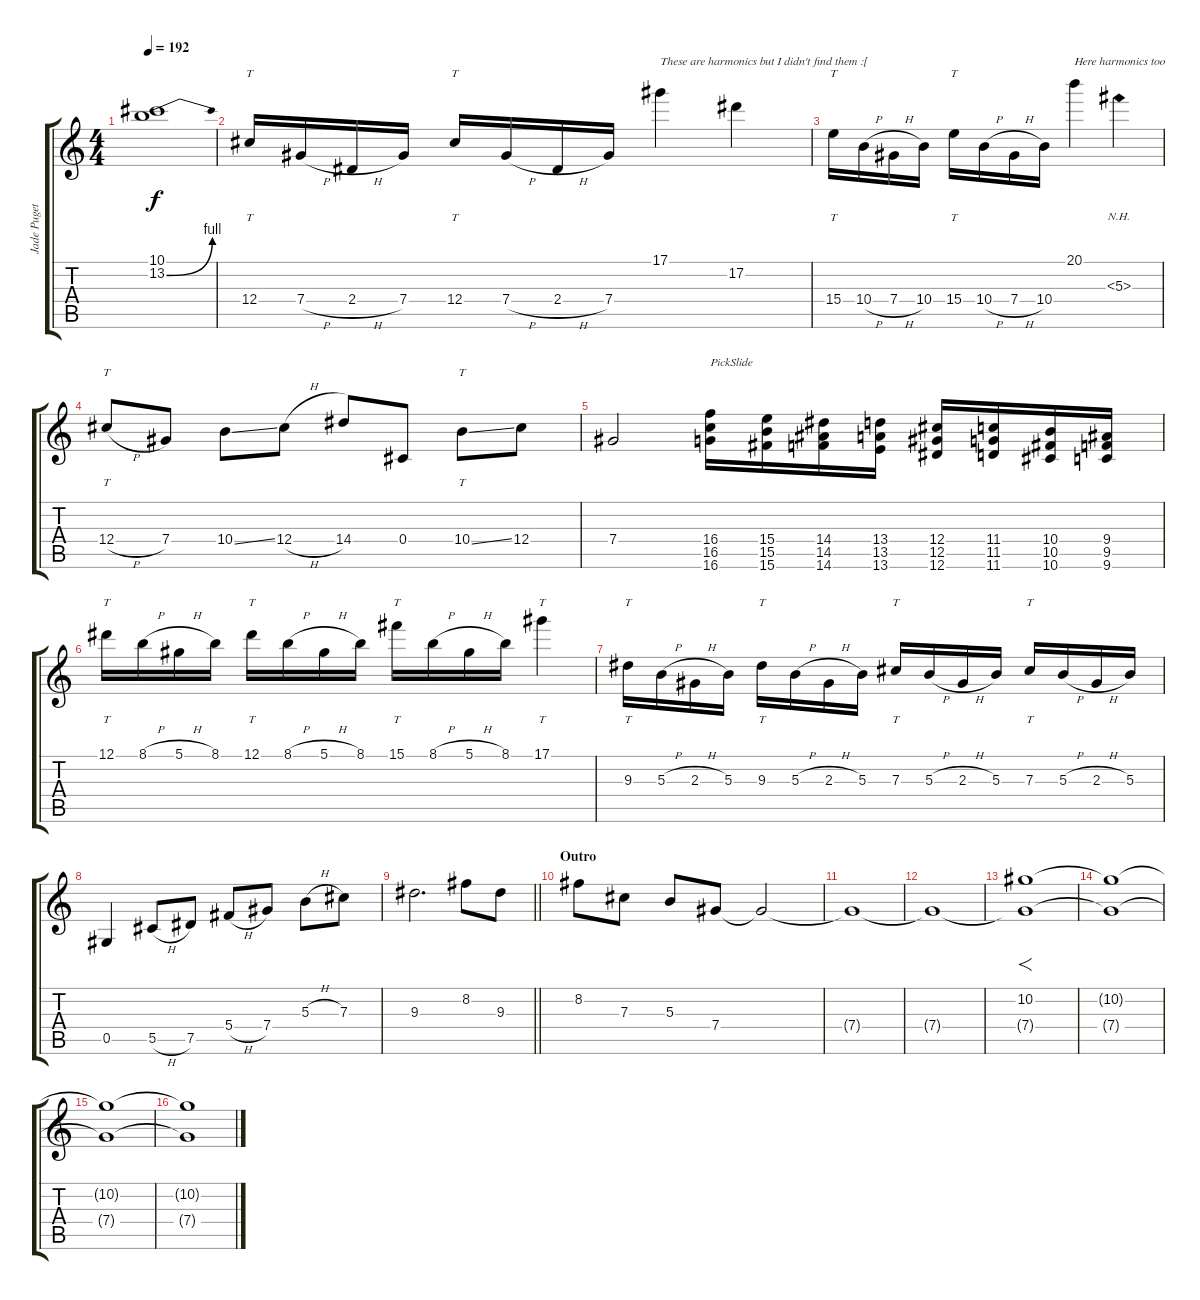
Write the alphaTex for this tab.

\track ("Jade Puget" "Jade Puget") {instrument distortionguitar}
\staff {score tabs}
\tuning (Eb4 Bb3 Gb3 Db3 Ab2 Eb2) {hide}
\ts (4 4)
\tempo 192
\clef g2
\ks c
(10.1 13.2{be (bend 0 0 60 4)}).1{dy f} |
12.4.16{tt} 7.4{h}.16 2.4{h}.16 7.4.16 12.4.16{tt} 7.4{h}.16 2.4{h}.16 7.4.16 17.1.4{txt "These are harmonics but I didn't find them :["} 17.2.4 |
15.4.16{tt} 10.4{h}.16 7.4{h}.16 10.4.16 15.4.16{tt} 10.4{h}.16 7.4{h}.16 10.4.16 20.1.4{txt "Here harmonics too"} 5.3{nh}.4 |
12.4{h}.8{tt} 7.4.8 10.4{ss}.8 12.4{h}.8 14.4.8 0.4.8 10.4{ss}.8{tt} 12.4.8 |
7.4.2 (16.4 16.5 16.6).16{txt "PickSlide" instrument guitarfretnoise} (15.4 15.5 15.6).16 (14.4 14.5 14.6).16 (13.4 13.5 13.6).16 (12.4 12.5 12.6).16 (11.4 11.5 11.6).16 (10.4 10.5 10.6).16 (9.4 9.5 9.6).16 |
12.1.16{tt instrument distortionguitar} 8.1{h}.16 5.1{h}.16 8.1.16 12.1.16{tt} 8.1{h}.16 5.1{h}.16 8.1.16 15.1.16{tt} 8.1{h}.16 5.1{h}.16 8.1.16 17.1.4{tt} |
9.3.16{tt} 5.3{h}.16 2.3{h}.16 5.3.16 9.3.16{tt} 5.3{h}.16 2.3{h}.16 5.3.16 7.3.16{tt} 5.3{h}.16 2.3{h}.16 5.3.16 7.3.16{tt} 5.3{h}.16 2.3{h}.16 5.3.16 |
0.5.4 5.5{h}.8 7.5.8 5.4{h}.8 7.4.8 5.3{h}.8 7.3.8 |
\barLineRight lightlight
9.3.2{d} 8.2.8 9.3.8 |
\section ("" "Outro")
8.2.8 7.3.8 5.3.8 7.4.8 7.4{t}.2 |
7.4{t}.1 |
7.4{t}.1 |
(10.2 7.4{t}).1{f} |
(10.2{t} 7.4{t}).1 |
(10.2{t} 7.4{t}).1 |
(10.2{t} 7.4{t}).1
